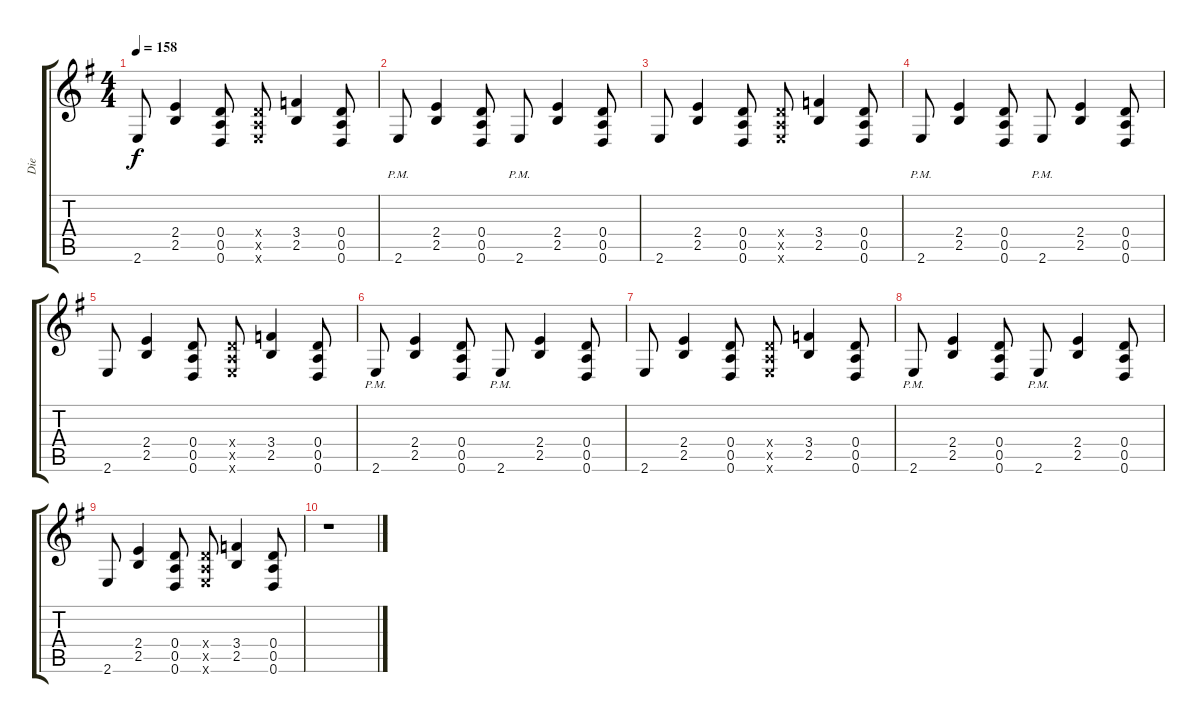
\track ("Die" "Die") {instrument distortionguitar}
\staff {score tabs}
\tuning (E4 B3 G3 D3 A2 D2) {hide}
\ts (4 4)
\tempo 158
\clef g2
\ks g
2.6.8{dy f} (2.4 2.5).4 (0.4 0.5 0.6).8 (0.4{x} 0.5{x} 2.6{x}).8 (3.4 2.5).4 (0.4 0.5 0.6).8 |
2.6{pm}.8 (2.4 2.5).4 (0.4 0.5 0.6).8 2.6{pm}.8 (2.4 2.5).4 (0.4 0.5 0.6).8 |
2.6.8 (2.4 2.5).4 (0.4 0.5 0.6).8 (0.4{x} 0.5{x} 2.6{x}).8 (3.4 2.5).4 (0.4 0.5 0.6).8 |
2.6{pm}.8 (2.4 2.5).4 (0.4 0.5 0.6).8 2.6{pm}.8 (2.4 2.5).4 (0.4 0.5 0.6).8 |
2.6.8 (2.4 2.5).4 (0.4 0.5 0.6).8 (0.4{x} 0.5{x} 2.6{x}).8 (3.4 2.5).4 (0.4 0.5 0.6).8 |
2.6{pm}.8 (2.4 2.5).4 (0.4 0.5 0.6).8 2.6{pm}.8 (2.4 2.5).4 (0.4 0.5 0.6).8 |
2.6.8 (2.4 2.5).4 (0.4 0.5 0.6).8 (0.4{x} 0.5{x} 2.6{x}).8 (3.4 2.5).4 (0.4 0.5 0.6).8 |
2.6{pm}.8 (2.4 2.5).4 (0.4 0.5 0.6).8 2.6{pm}.8 (2.4 2.5).4 (0.4 0.5 0.6).8 |
2.6.8 (2.4 2.5).4 (0.4 0.5 0.6).8 (0.4{x} 0.5{x} 2.6{x}).8 (3.4 2.5).4 (0.4 0.5 0.6).8 |
r.1
